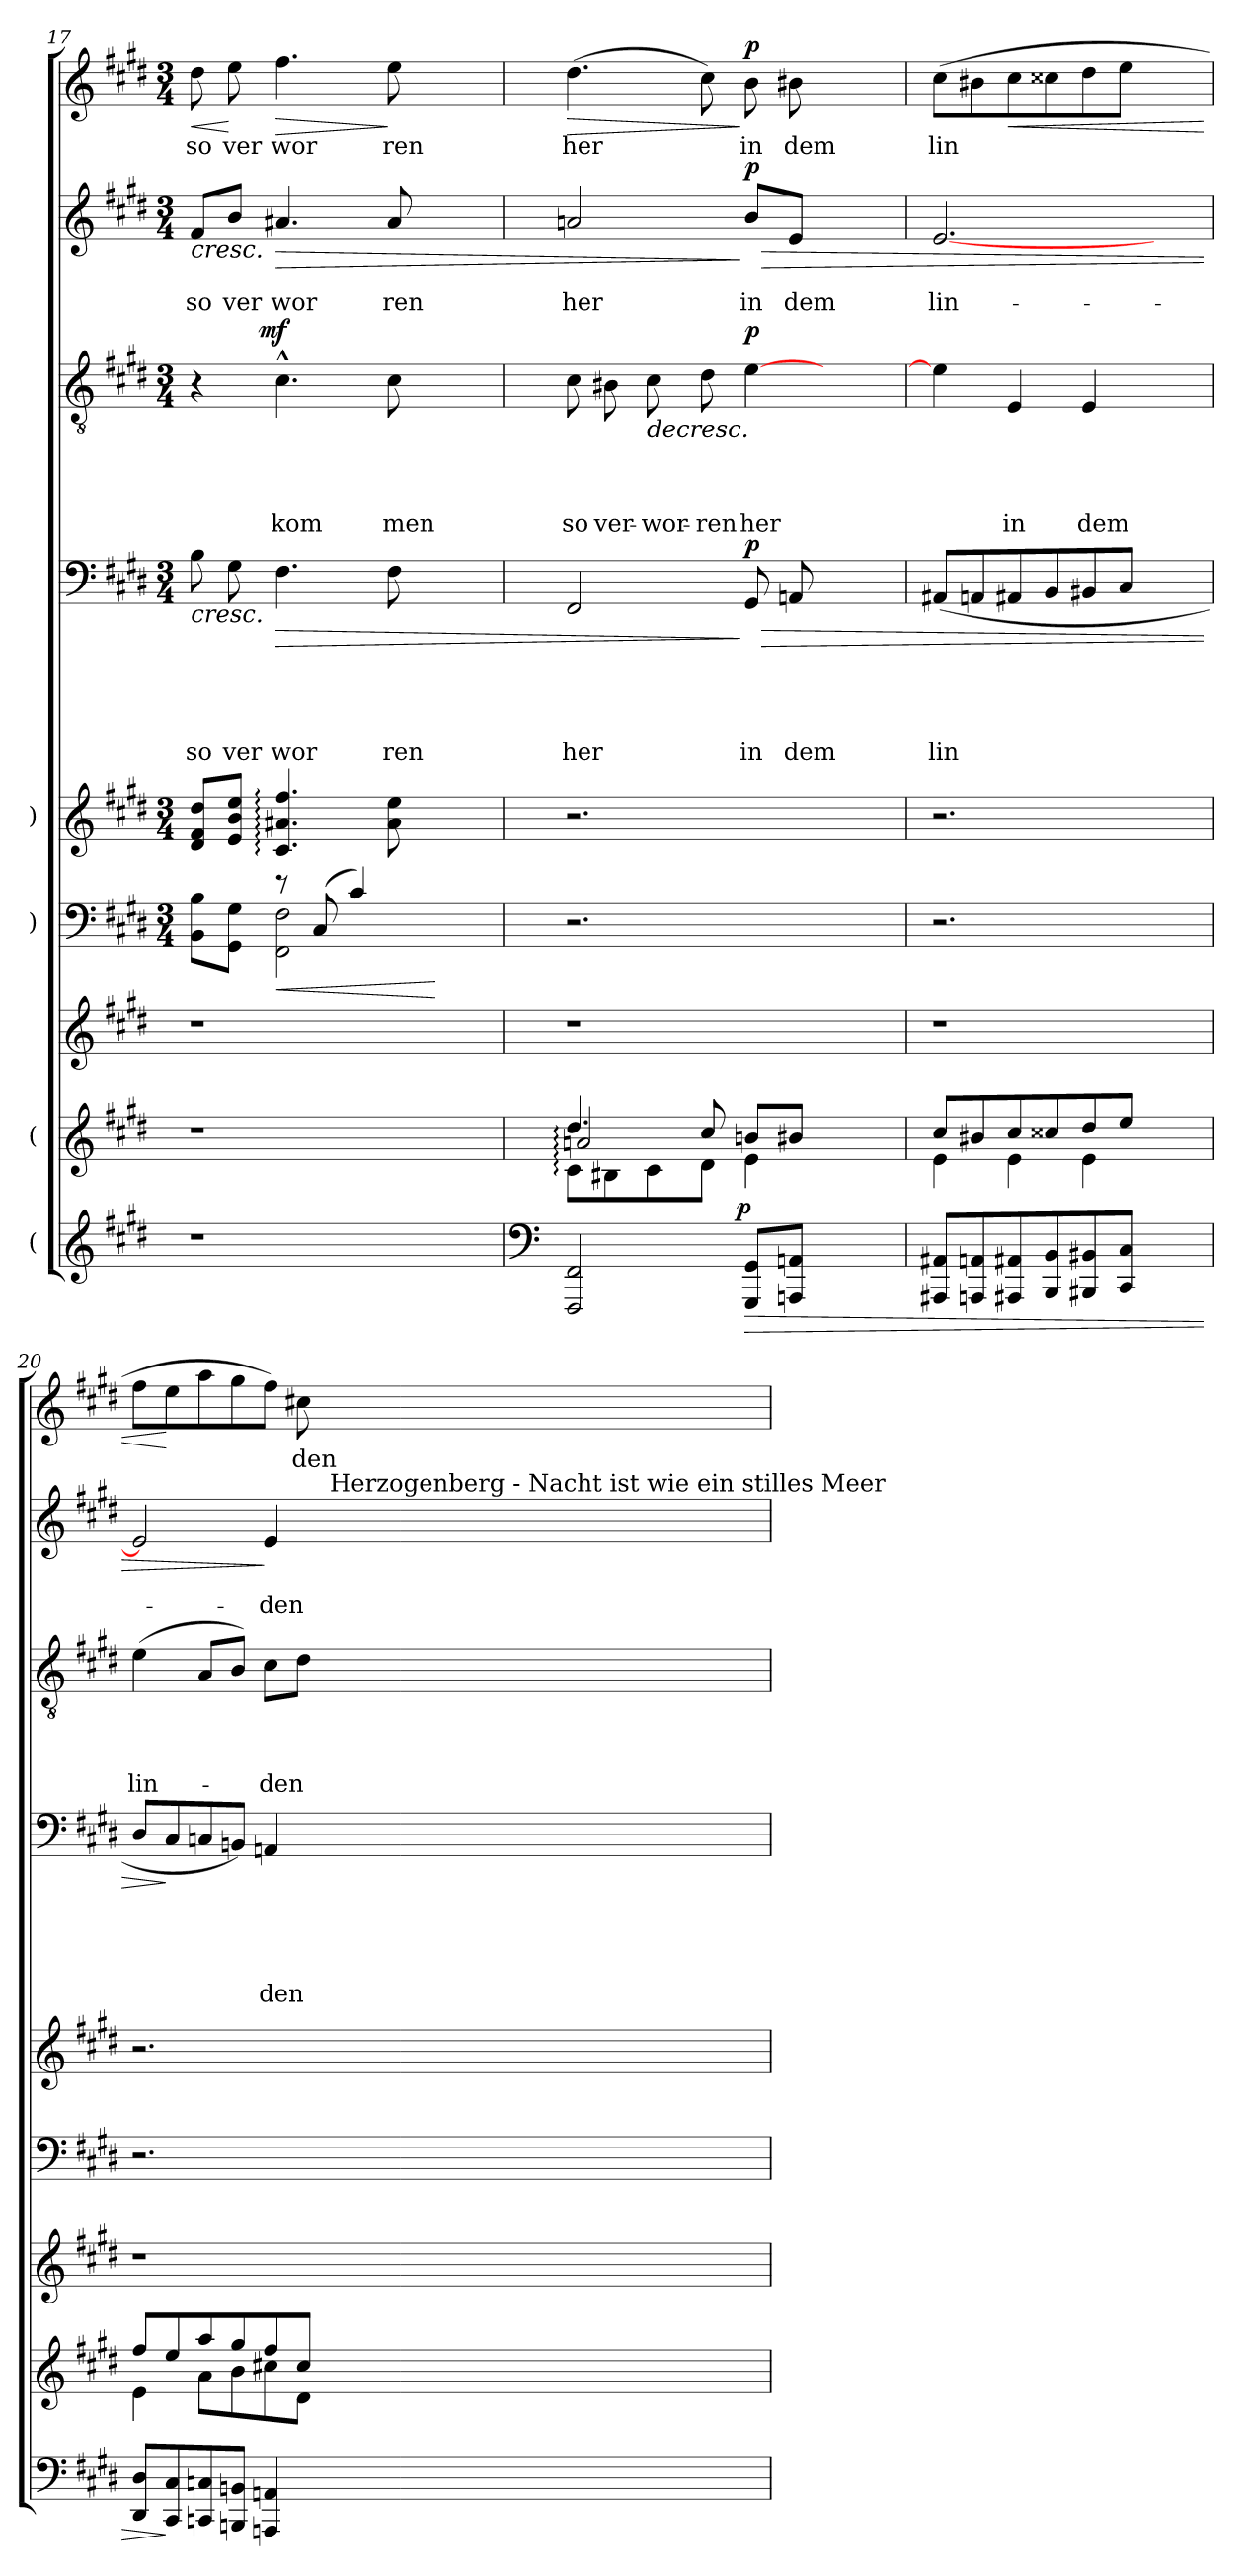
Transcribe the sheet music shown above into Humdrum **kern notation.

**kern	**dynam	**kern	**kern	**kern	**dynam	**kern	**kern	**text	**text	**text	**text	**text	**dynam	**kern	**text	**text	**text	**text	**dynam	**kern	**text	**text	**dynam	**kern	**text	**dynam
*part9	*part9	*part8	*part7	*part6	*part6	*part5	*part4	*part4	*part4	*part4	*part4	*part4	*part4	*part3	*part3	*part3	*part3	*part3	*part3	*part2	*part2	*part2	*part2	*part1	*part1	*part1
*staff9	*staff9	*staff8	*staff7	*staff6	*staff6	*staff5	*staff4	*staff4	*staff4	*staff4	*staff4	*staff4	*staff4	*staff3	*staff3	*staff3	*staff3	*staff3	*staff3	*staff2	*staff2	*staff2	*staff2	*staff1	*staff1	*staff1
*I"(	*	*I"(	*	*I")	*	*I")	*	*	*	*	*	*	*	*	*	*	*	*	*	*	*	*	*	*	*	*
*clefG2	*	*clefG2	*clefG2	*clefF4	*	*clefG2	*clefF4	*	*	*	*	*	*	*clefGv2	*	*	*	*	*	*clefG2	*	*	*	*clefG2	*	*
*k[f#c#g#d#]	*	*k[f#c#g#d#]	*k[f#c#g#d#]	*k[f#c#g#d#]	*	*k[f#c#g#d#]	*k[f#c#g#d#]	*	*	*	*	*	*	*k[f#c#g#d#]	*	*	*	*	*	*k[f#c#g#d#]	*	*	*	*k[f#c#g#d#]	*	*
*E:	*	*E:	*E:	*E:	*	*E:	*E:	*	*	*	*	*	*	*E:	*	*	*	*	*	*E:	*	*	*	*E:	*	*
*	*	*	*	*M3/4	*	*M3/4	*M3/4	*	*	*	*	*	*	*M3/4	*	*	*	*	*	*M3/4	*	*	*	*M3/4	*	*
=17	=17	=17	=17	=17	=17	=17	=17	=17	=17	=17	=17	=17	=17	=17	=17	=17	=17	=17	=17	=17	=17	=17	=17	=17	=17	=17
*	*	*	*	*^	*	*	*	*	*	*	*	*	*	*	*	*	*	*	*	*	*	*	*	*	*	*
!	!	!	!	!	!	!	!	!	!	!	!	!	!LO:LY:b	!LO:HP:b	!	!	!	!	!	!	!	!	!LO:LY:b	!LO:HP:b	!	!LO:LY:b	!LO:HP:b
*	*	*	*	*	*	*	*	*	*	*	*	*	*	*	*^	*	*	*	*	*	*	*	*	*	*	*	*
1r	.	1r	1r	4ryy	8BB\ 8B\L	.	8d#/ 8f#/ 8dd#/L	8B\	.	.	.	.	so	<	4r	8..ryy	.	.	.	.	.	8f#/L	.	so	<	8dd#\	so	<
!	!	!	!	!	!	!	!	!	!	!	!	!	!LO:LY:b	!	!	!	!	!	!	!	!	!	!	!LO:LY:b	!	!	!LO:LY:b	!
.	.	.	.	.	8GG#\ 8G#\J	.	8e/ 8b/ 8ee/J	8G#\	.	.	.	.	ver	.	.	.	.	.	.	.	.	8b/J	.	ver	.	8ee\	ver	[
!	!	!	!	!	!	!	!	!	!	!	!	!	!	!	!	!	!	!	!	!	!LO:DY:a	!	!	!	!	!	!	!
.	.	.	.	.	.	.	.	.	.	.	.	.	.	.	.	2ryy	.	.	.	.	mf	.	.	.	.	.	.	.
!	!	!	!	!	!	!LO:HP:b	!	!	!	!	!	!	!LO:LY:b	!LO:HP:b	!	!	!	!	!	!LO:LY:b	!	!	!	!LO:LY:b	!LO:HP:b	!	!LO:LY:b	!LO:HP:b
.	.	.	.	8rd	2FF#\ 2F#\	<	4.c#/: 4.a#X/: 4.ff#/:	4.F#\	.	.	.	.	wor	>	4.c#^^>\	.	.	.	.	kom	.	4.a#X/	.	wor	>	4.ff#\	wor	>
.	.	.	.	(8C#/	.	.	.	.	.	.	.	.	.	.	.	.	.	.	.	.	.	.	.	.	.	.	.	.
.	.	.	.	4c#/)	.	.	.	.	.	.	.	.	.	.	.	.	.	.	.	.	.	.	.	.	.	.	.	.
!	!	!	!	!	!	!	!	!	!	!	!	!	!LO:LY:b	!	!	!	!	!	!	!LO:LY:b	!	!	!	!LO:LY:b	!	!	!LO:LY:b	!
.	.	.	.	.	.	.	8a#\ 8ee\	8F#\	.	.	.	.	ren	[	8c#\	.	.	.	.	men	.	8a#/	.	ren	[	8ee\	ren	]
.	.	.	.	.	.	.	.	.	.	.	.	.	.	.	.	4ryy	.	.	.	.	.	.	.	.	.	.	.	.
.	.	.	.	4ryy	4ryy	[	4ryy	4ryy	.	.	.	.	.	.	4ryy	.	.	.	.	.	.	4ryy	.	.	.	4ryy	.	.
.	.	.	.	.	.	.	.	.	.	.	.	.	.	.	.	32ryy	.	.	.	.	.	.	.	.	.	.	.	.
*	*	*	*	*v	*v	*	*	*	*	*	*	*	*	*	*v	*v	*	*	*	*	*	*	*	*	*	*	*	*
!!LO:PB:g=z
=18	=18	=18	=18	=18	=18	=18	=18	=18	=18	=18	=18	=18	=18	=18	=18	=18	=18	=18	=18	=18	=18	=18	=18	=18	=18	=18
*clefF4	*	*	*	*	*	*	*	*	*	*	*	*	*	*	*	*	*	*	*	*	*	*	*	*	*	*
*	*	*^	*	*^	*	*	*	*	*	*	*	*	*	*^	*	*	*	*	*	*	*	*	*	*	*	*
*	*	*	*^	*	*	*	*	*	*	*	*	*	*	*	*	*	*	*	*	*	*	*	*	*	*	*	*	*	*
!	!	!	!	!	!	!	!	!	!	!	!	!	!	!	!LO:LY:b	!	!	!	!	!	!	!LO:LY:b	!	!	!	!LO:LY:b	!	!	!LO:LY:b	!LO:HP:b
*^	*	*	*	*	*	*v	*v	*	*	*	*	*	*	*	*	*	*v	*v	*	*	*	*	*	*	*	*	*	*	*	*
2FFF#/ 2FF#/	3ryy	.	4.dd#:/	8c#:\L	2an:/	1r	2.r	.	2.r	2FF#/	.	.	.	.	her	.	8c#\	.	.	.	so	.	2an/	.	her	.	(>4.dd#\	her	>
!	!	!	!	!	!	!	!	!	!	!	!	!	!	!	!	!	!	!	!	!	!LO:LY:b	!	!	!	!	!	!	!	!
.	.	.	.	8B#X\	.	.	.	.	.	.	.	.	.	.	.	.	8B#X\	.	.	.	ver-	.	.	.	.	.	.	.	.
!	!	!	!	!	!	!	!	!	!	!	!	!	!	!	!	!	!	!	!	!	!LO:LY:b	!LO:HP:b	!	!	!	!	!	!	!
.	.	.	.	8c#\	.	.	.	.	.	.	.	.	.	.	.	.	8c#\	.	.	.	-wor-	>	.	.	.	.	.	.	.
.	12...ryy	.	.	.	.	.	.	.	.	.	.	.	.	.	.	.	.	.	.	.	.	.	.	.	.	.	.	.	.
!	!	!	!	!	!	!	!	!	!	!	!	!	!	!	!	!	!	!	!	!	!LO:LY:b	!	!	!	!	!	!	!	!
.	.	.	8cc#/	8d#\J	.	.	.	.	.	.	.	.	.	.	.	.	8d#\	.	.	.	-ren	.	.	.	.	.	8cc#\)	.	.
!	!	!LO:DY:a	!	!	!	!	!	!	!	!	!	!	!	!	!	!	!	!	!	!	!	!	!	!	!	!	!	!	!
.	3ryy	p	.	.	.	.	.	.	.	.	.	.	.	.	.	.	.	.	.	.	.	.	.	.	.	.	.	.	.
!	!	!LO:HP:b	!	!	!	!	!	!	!	!	!	!	!	!	!LO:LY:b	!LO:HP:n=1:b	!	!	!	!	!LO:LY:b	!	!	!	!LO:LY:b	!LO:HP:n=1:b	!	!LO:LY:b	!
!	!	!	!	!	!	!	!	!	!	!	!	!	!	!	!	!LO:DY:n=1:a	!	!	!	!	!	!LO:DY:a	!	!	!	!LO:DY:n=1:a	!	!	!LO:DY:n=1:a
8GGG#/ 8GG#/L	.	>	8bn/L	4e\	4ryy	.	.	.	.	8GG#/	.	.	.	.	in	] > p	[>4e\	.	.	.	her	p	8b/L	.	in	] > p	8b\	in	] p
!	!	!	!	!	!	!	!	!	!	!	!	!	!	!	!LO:LY:b	!	!	!	!	!	!	!	!	!	!LO:LY:b	!	!	!LO:LY:b	!
8AAAn/ 8AAn/J	.	.	8b#X/J	.	.	.	.	.	.	8AAn/	.	.	.	.	dem	.	.	.	.	.	.	.	8e/J	.	dem	.	8b#X\	dem	.
4ryy	.	.	4ryy	4ryy	4ryy	.	4ryy	.	4ryy	4ryy	.	.	.	.	.	.	4ryy	.	.	.	.	.	4ryy	.	.	.	4ryy	.	.
.	6ryy	.	.	.	.	.	.	.	.	.	.	.	.	.	.	.	.	.	.	.	.	.	.	.	.	.	.	.	.
.	96ryy	.	.	.	.	.	.	.	.	.	.	.	.	.	.	.	.	.	.	.	.	.	.	.	.	.	.	.	.
=19	=19	=19	=19	=19	=19	=19	=19	=19	=19	=19	=19	=19	=19	=19	=19	=19	=19	=19	=19	=19	=19	=19	=19	=19	=19	=19	=19	=19	=19
!	!	!	!	!	!	!	!	!	!	!	!	!	!	!	!LO:LY:b	!	!	!	!	!	!	!	!	!	!LO:LY:b	!	!	!LO:LY:b	!
*v	*v	*	*	*	*	*	*	*	*	*	*	*	*	*	*	*	*	*	*	*	*	*	*	*	*	*	*	*	*
*	*	*	*v	*v	*	*	*	*	*	*	*	*	*	*	*	*	*	*	*	*	*	*	*	*	*	*	*	*
8AAA#X/ 8AA#X/L	.	8cc#/L	4e\	1r	2.r	.	2.r	(<8AA#X/L	.	.	.	.	lin	.	4e\]	.	.	.	.	.	[<2.e/	.	lin-	.	(>8cc#\L	lin	.
8AAAn/ 8AAn/	.	8b#X/	.	.	.	.	.	8AAn/	.	.	.	.	.	.	.	.	.	.	.	.	.	.	.	.	8b#X\	.	.
!	!	!	!	!	!	!	!	!	!	!	!	!	!	!	!	!	!	!	!LO:LY:b	!	!	!	!	!	!	!	!LO:HP:b
8AAA#X/ 8AA#X/	.	8cc#/	4e\	.	.	.	.	8AA#X/	.	.	.	.	.	.	4E/	.	.	.	in	.	.	.	.	.	8cc#\	.	<
8BBB/ 8BB/	.	8cc##X/	.	.	.	.	.	8BB/	.	.	.	.	.	.	.	.	.	.	.	.	.	.	.	.	8cc##X\	.	.
!	!	!	!	!	!	!	!	!	!	!	!	!	!	!	!	!	!	!	!LO:LY:b	!	!	!	!	!	!	!	!
8BBB#X/ 8BB#X/	.	8dd#/	4e\	.	.	.	.	8BB#X/	.	.	.	.	.	.	4E/	.	.	.	dem	.	.	.	.	.	8dd#\	.	.
8CC#/ 8C#/J	.	8ee/J	.	.	.	.	.	8C#/J	.	.	.	.	.	.	.	.	.	.	.	.	.	.	.	.	8ee\J	.	.
4ryy	.	4ryy	4ryy	.	4ryy	.	4ryy	4ryy	.	.	.	.	.	.	4ryy	.	.	.	.	.	4ryy	.	.	.	4ryy	.	.
=20	=20	=20	=20	=20	=20	=20	=20	=20	=20	=20	=20	=20	=20	=20	=20	=20	=20	=20	=20	=20	=20	=20	=20	=20	=20	=20	=20
!	!	!	!	!	!	!	!	!	!	!	!	!	!	!	!	!	!	!	!LO:LY:b	!	!	!	!	!	!	!	!
8DD#/ 8D#/L	.	8ff#/L	4e\	1r	2.r	.	2.r	8D#/L	.	.	.	.	.	.	(>4e\	.	.	.	lin-	.	2e/]	.	.	.	8ff#\L	.	.
8CC#/ 8C#/	]	8ee/	.	.	.	.	.	8C#/	.	.	.	.	.	]	.	.	.	.	.	.	.	.	.	.	8ee\	.	[
8CCn/ 8Cn/	.	8aa/	8a\L	.	.	.	.	8Cn/	.	.	.	.	.	.	8A/L	.	.	.	.	]	.	.	.	.	8aa\	.	.
8BBBn/ 8BBn/J	.	8gg#/	8b\	.	.	.	.	8BBn/J)	.	.	.	.	.	.	8B/J)	.	.	.	.	.	.	.	.	.	8gg#\	.	.
!	!	!	!	!	!	!	!	!	!	!	!	!	!LO:LY:b	!	!	!	!	!	!LO:LY:b	!	!	!	!LO:LY:b	!	!	!	!
4AAAn/ 4AAn/	.	8ff#/	8cc#X\	.	.	.	.	4AAn/	.	.	.	.	den	.	8c#\L	.	.	.	-den	.	4e/	.	-den	]	8ff#\J)	.	.
!	!	!	!	!	!	!	!	!	!	!	!	!	!	!	!	!	!	!	!	!	!	!	!	!	!	!LO:LY:b	!
.	.	8cc#/J	8d#\J	.	.	.	.	.	.	.	.	.	.	.	8d#\J	.	.	.	.	.	.	.	.	.	8cc#X\	den	.
!	!	!	!	!	!	!	!	!	!	!	!	!	!	!	!	!	!	!	!	!	!LO:TX:a:t=Herzogenberg - Nacht ist wie ein stilles Meer	!	!	!	!	!	!
4ryy	.	4ryy	4ryy	.	4ryy	.	4ryy	4ryy	.	.	.	.	.	.	4ryy	.	.	.	.	.	4ryy	.	.	.	4ryy	.	.
*	*	*v	*v	*	*	*	*	*	*	*	*	*	*	*	*	*	*	*	*	*	*	*	*	*	*	*	*
=	=	=	=	=	=	=	=	=	=	=	=	=	=	=	=	=	=	=	=	=	=	=	=	=	=	=
*-	*-	*-	*-	*-	*-	*-	*-	*-	*-	*-	*-	*-	*-	*-	*-	*-	*-	*-	*-	*-	*-	*-	*-	*-	*-	*-
